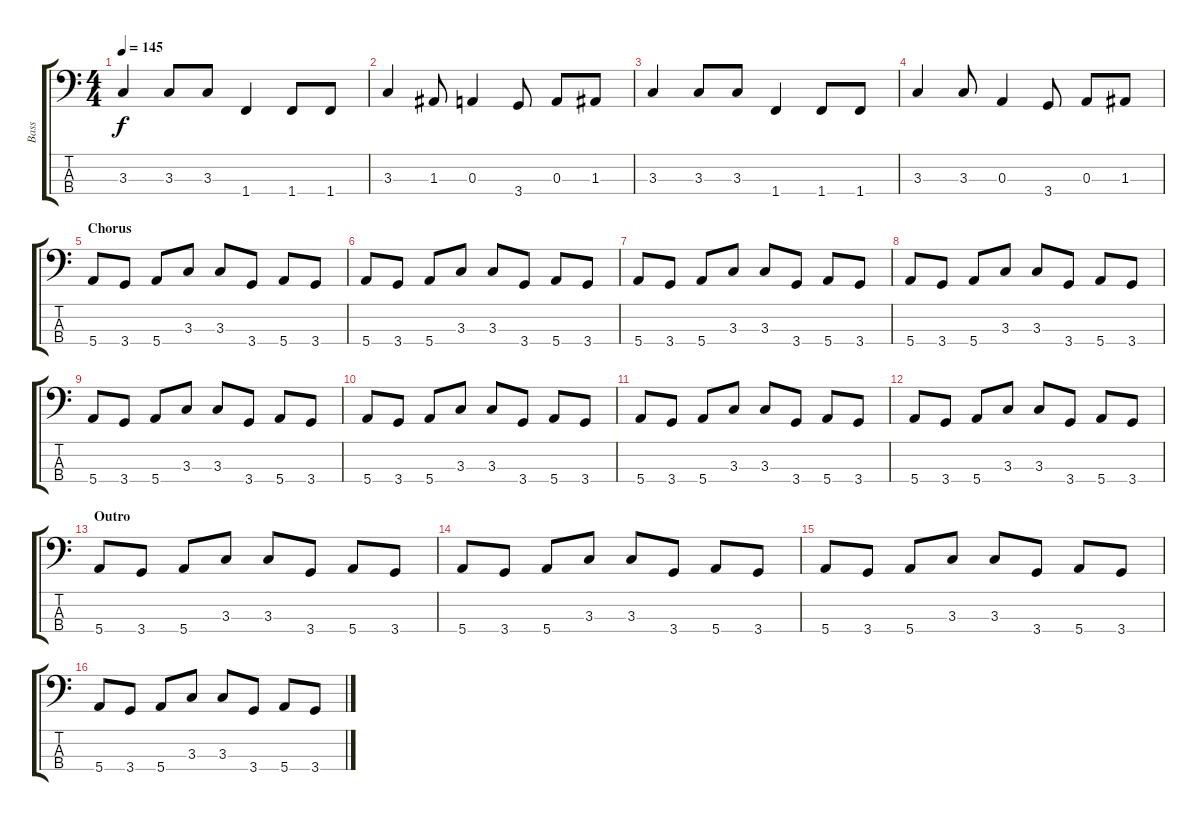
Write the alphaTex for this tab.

\track ("Bass" "Bass") {instrument electricbasspick}
\staff {score tabs}
\tuning (G2 D2 A1 E1) {hide}
\ts (4 4)
\tempo 145
\clef f4
\ks c
3.3.4{dy f} 3.3.8 3.3.8 1.4.4 1.4.8 1.4.8 |
3.3.4 1.3.8 0.3.4 3.4.8 0.3.8 1.3.8 |
3.3.4 3.3.8 3.3.8 1.4.4 1.4.8 1.4.8 |
3.3.4 3.3.8 0.3.4 3.4.8 0.3.8 1.3.8 |
\section ("" "Chorus")
5.4.8 3.4.8 5.4.8 3.3.8 3.3.8 3.4.8 5.4.8 3.4.8 |
5.4.8 3.4.8 5.4.8 3.3.8 3.3.8 3.4.8 5.4.8 3.4.8 |
5.4.8 3.4.8 5.4.8 3.3.8 3.3.8 3.4.8 5.4.8 3.4.8 |
5.4.8 3.4.8 5.4.8 3.3.8 3.3.8 3.4.8 5.4.8 3.4.8 |
5.4.8 3.4.8 5.4.8 3.3.8 3.3.8 3.4.8 5.4.8 3.4.8 |
5.4.8 3.4.8 5.4.8 3.3.8 3.3.8 3.4.8 5.4.8 3.4.8 |
5.4.8 3.4.8 5.4.8 3.3.8 3.3.8 3.4.8 5.4.8 3.4.8 |
5.4.8 3.4.8 5.4.8 3.3.8 3.3.8 3.4.8 5.4.8 3.4.8 |
\section ("" "Outro")
5.4.8 3.4.8 5.4.8 3.3.8 3.3.8 3.4.8 5.4.8 3.4.8 |
5.4.8 3.4.8 5.4.8 3.3.8 3.3.8 3.4.8 5.4.8 3.4.8 |
5.4.8 3.4.8 5.4.8 3.3.8 3.3.8 3.4.8 5.4.8 3.4.8 |
5.4.8 3.4.8 5.4.8 3.3.8 3.3.8 3.4.8 5.4.8 3.4.8
